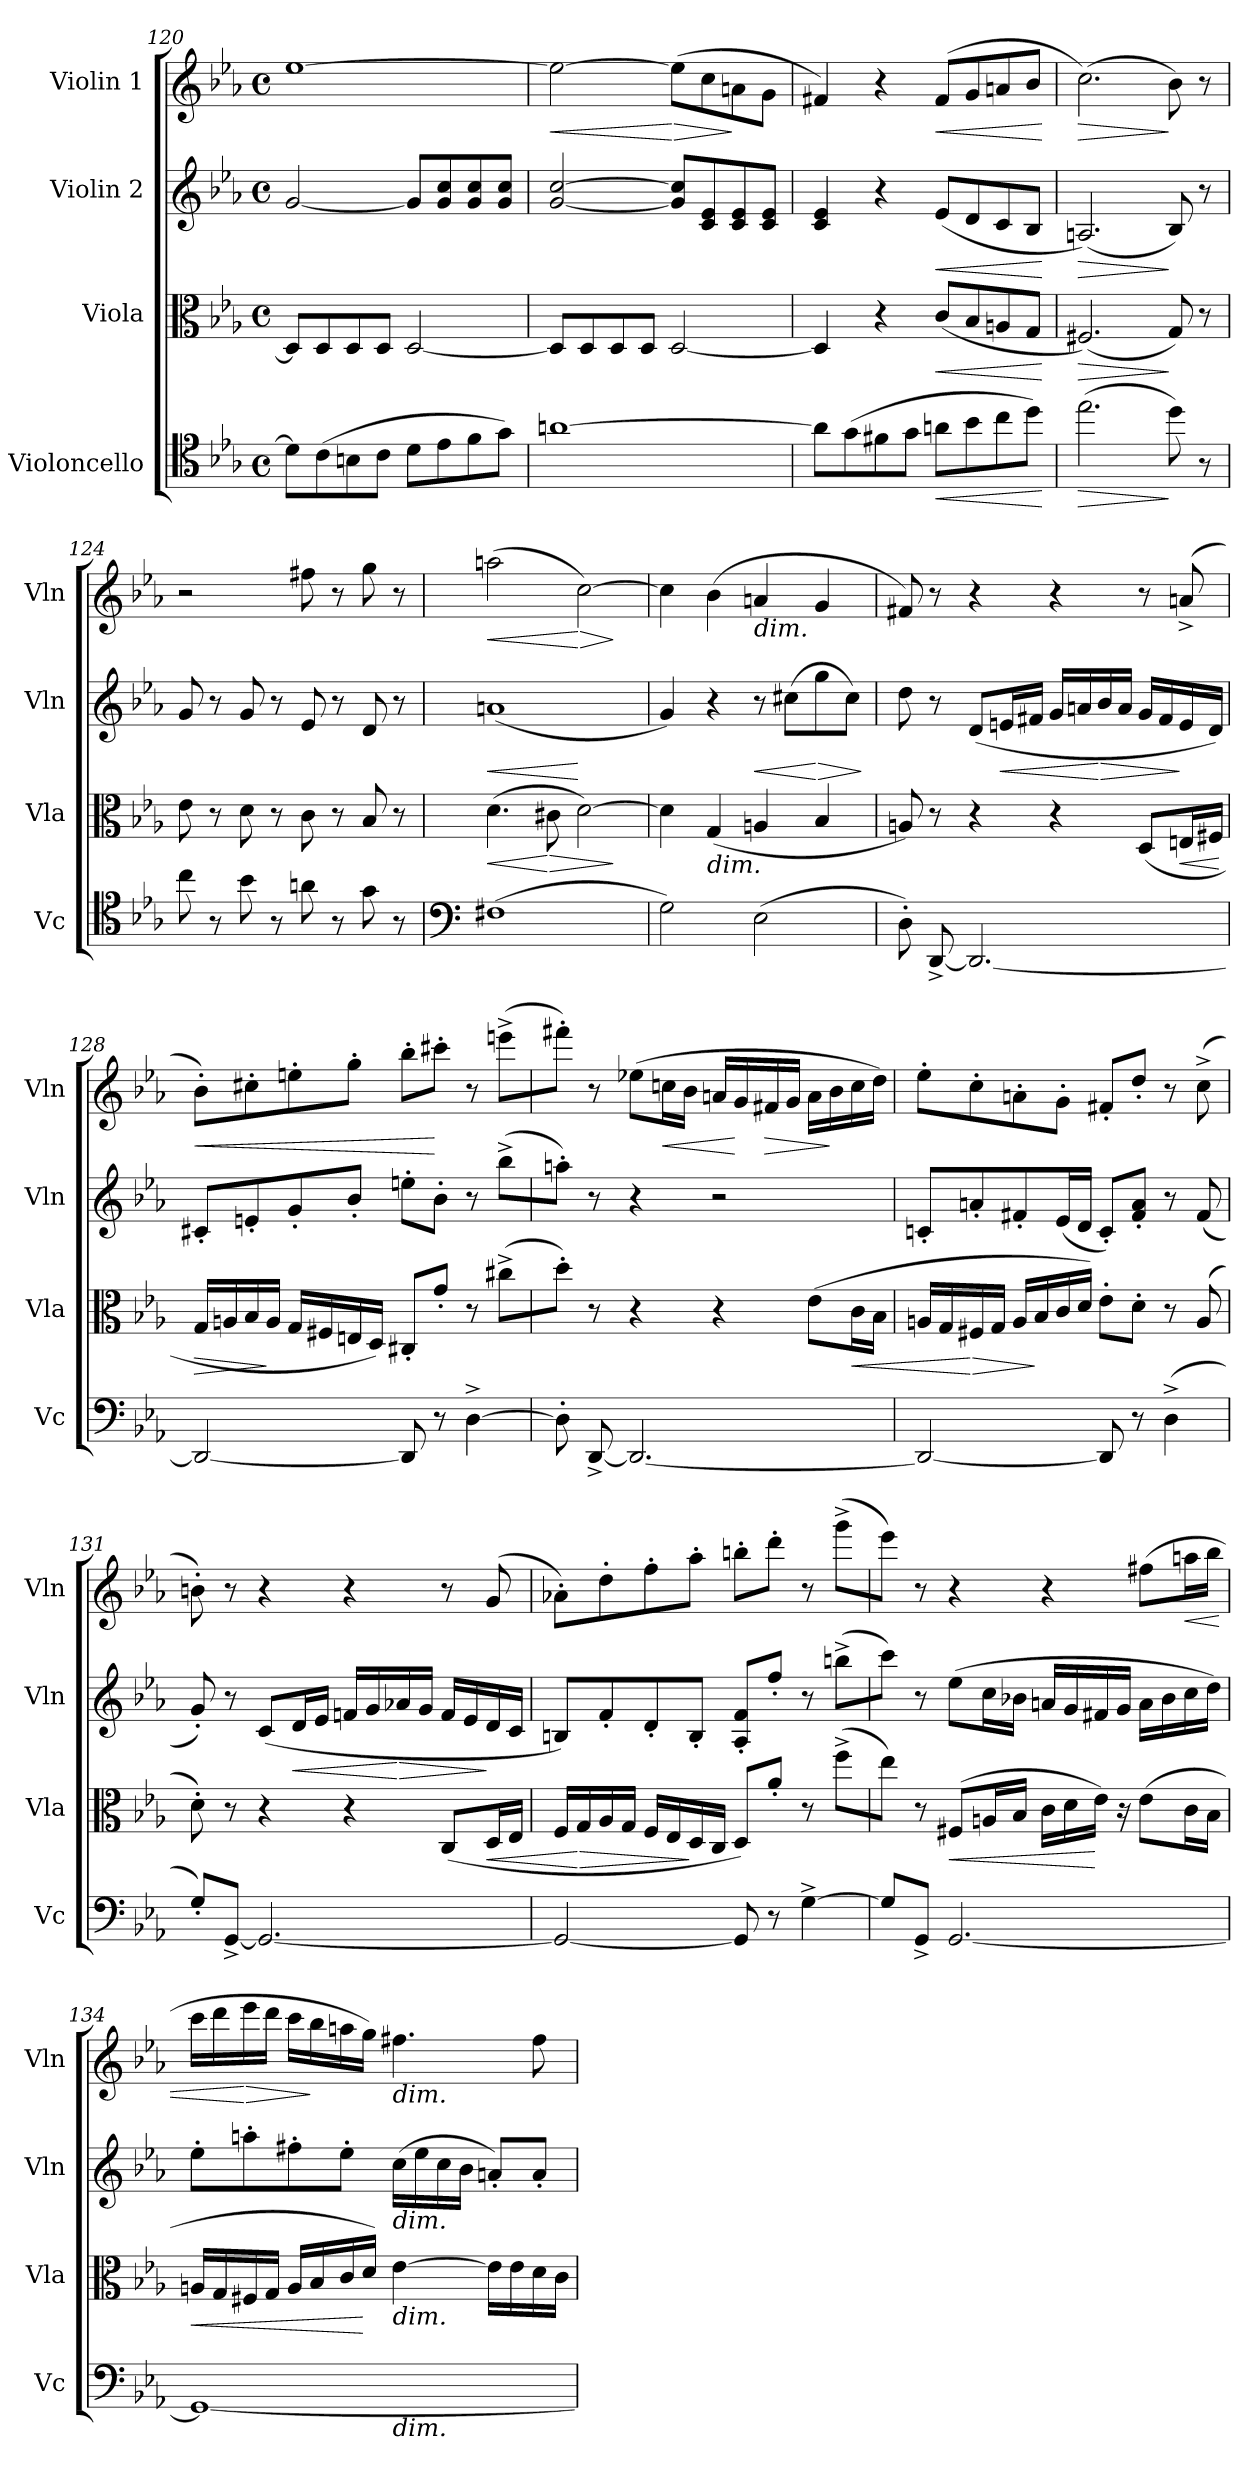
**kern	**dynam	**kern	**dynam	**kern	**dynam	**kern	**dynam
*part4	*part4	*part3	*part3	*part2	*part2	*part1	*part1
*staff4	*staff4	*staff3	*staff3	*staff2	*staff2	*staff1	*staff1
*I"Violoncello	*	*I"Viola	*	*I"Violin 2	*	*I"Violin 1	*
*I'Vc	*	*I'Vla	*	*I'Vln	*	*I'Vln	*
*clefC4	*	*clefC3	*	*clefG2	*	*clefG2	*
*k[b-e-a-]	*	*k[b-e-a-]	*	*k[b-e-a-]	*	*k[b-e-a-]	*
*M4/4	*	*M4/4	*	*M4/4	*	*M4/4	*
*met(c)	*	*met(c)	*	*met(c)	*	*met(c)	*
=120	=120	=120	=120	=120	=120	=120	=120
8d\L]	.	8D/L]	.	[2g/	.	[1ee-	.
(8c\	.	8D/	.	.	.	.	.
8Bn\	.	8D/	.	.	.	.	.
8c\J	.	8D/J	.	.	.	.	.
8d\L	.	[2D/	.	8g/L]	.	.	.
8e-\	.	.	.	8g/ 8cc/	.	.	.
8f\	.	.	.	8g/ 8cc/	.	.	.
8g\J)	.	.	.	8g/ 8cc/J	.	.	.
=121	=121	=121	=121	=121	=121	=121	=121
!	!	!	!	!	!	!	!LO:HP:b
[1an	.	8D/L]	.	[2g/ [2cc/	.	2ee-\_	<
.	.	8D/	.	.	.	.	.
.	.	8D/	.	.	.	.	.
.	.	8D/J	.	.	.	.	.
!	!	!	!	!	!	!	!LO:HP:n=1:b
.	.	[2D/	.	8g/] 8cc/]L	.	(8ee-\L]	[ >
.	.	.	.	8c/ 8e-/	.	8cc\	.
.	.	.	.	8c/ 8e-/	.	8an\	]
.	.	.	.	8c/ 8e-/J	.	8g\J	.
=122	=122	=122	=122	=122	=122	=122	=122
8a\L]	.	4D/]	.	4c/ 4e-/	.	4f#X/)	.
(8g\	.	.	.	.	.	.	.
8f#X\	.	4r	.	4r	.	4r	.
8g\J	.	.	.	.	.	.	.
!	!LO:HP:b	!	!LO:HP:b	!	!LO:HP:b	!	!LO:HP:b
8an\L	<	(8c/L	<	(8e-/L	<	(8f#/L	<
8b-\	.	8B-/	.	8d/	.	8g/	.
8cc\	.	8An/	.	8c/	.	8an/	.
8dd\J)	.	8G/J	.	8B-/J	.	8b-/J	.
.	[	.	[	.	[	.	[
=123	=123	=123	=123	=123	=123	=123	=123
!	!LO:HP:b	!	!LO:HP:b	!	!LO:HP:b	!	!LO:HP:b
(2.ee-\	>	(2.F#X/)	>	(2.An/)	>	(2.cc\)	>
8dd\)	]	8G/)	]	8B-/)	]	8b-\)	]
8r	.	8r	.	8r	.	8r	.
!!LO:LB:g=z
=124	=124	=124	=124	=124	=124	=124	=124
8cc\	.	8e-\	.	8g/	.	2r	.
8r	.	8r	.	8r	.	.	.
8b-\	.	8d\	.	8g/	.	.	.
8r	.	8r	.	8r	.	.	.
8an\	.	8c\	.	8e-/	.	8ff#X\	.
8r	.	8r	.	8r	.	8r	.
8g\	.	8B-/	.	8d/	.	8gg\	.
8r	.	8r	.	8r	.	8r	.
=125	=125	=125	=125	=125	=125	=125	=125
*clefF4	*	*	*	*	*	*	*
!	!	!	!LO:HP:b	!	!LO:HP:b	!	!LO:HP:b
*	*	*	*	*^	*	*	*
(1F#X	.	(4.d\	<	(1an	2ryy	<	(2aan\	<
!	!	!	!LO:HP:n=1:b	!	!	!	!	!
.	.	8c#X\	[ >	.	.	.	.	.
!	!	!	!	!	!	!	!	!LO:HP:n=1:b
.	.	[2d\)	.	.	2ryy	[	[2cc\)	[ >
*	*	*	*	*v	*v	*	*	*
.	.	.	]	.	.	.	]
=126	=126	=126	=126	=126	=126	=126	=126
2G\)	.	4d\]	.	4g/)	.	4cc\]	.
!	!	!LO:TX:b:i:t=dim.	!	!	!	!	!
.	.	(4G/	.	4r	.	(4b-\	.
!	!	!	!	!	!	!LO:TX:b:i:t=dim.	!
!	!	!	!	!	!LO:HP:b	!	!
(2E-\	.	4An/	.	8r	<	4an/	.
.	.	.	.	(8cc#X\L	.	.	.
!	!	!	!	!	!LO:HP:n=1:b	!	!
.	.	4B-/	.	8gg\	[ >	4g/	.
.	.	.	.	8cc#\J)	.	.	.
.	.	.	.	.	]	.	.
=127	=127	=127	=127	=127	=127	=127	=127
8D'\)	.	8An/)	.	8dd\	.	8f#X/)	.
[8DD^/	.	8r	.	8r	.	8r	.
2.DD/_	.	4r	.	(8d/L	.	4r	.
!	!	!	!	!	!LO:HP:b	!	!
.	.	.	.	16en/L	<	.	.
.	.	.	.	16f#X/JJ	.	.	.
.	.	4r	.	16g/LL	.	4r	.
.	.	.	.	16an/	.	.	.
!	!	!	!	!	!LO:HP:n=1:b	!	!
.	.	.	.	16b-/	[ >	.	.
.	.	.	.	16a/JJ	.	.	.
.	.	(8D/L	.	16g/LL	.	8r	.
.	.	.	.	16f#/	.	.	.
!	!	!	!LO:HP:b	!	!	!	!
.	.	16En/L	<	16e/	]	(8an^/	.
.	.	16F#X/JJ	.	16d/JJ)	.	.	.
.	.	.	[	.	.	.	.
!!LO:PB:g=z
=128	=128	=128	=128	=128	=128	=128	=128
!	!	!	!LO:HP:b	!	!	!	!LO:HP:b
2DD/_	.	16G/LL	>	8c#X'/L	.	8b-'\L)	<
.	.	16An/	.	.	.	.	.
.	.	16B-/	.	8en'/	.	8cc#X'\	.
.	.	16A/JJ	]	.	.	.	.
.	.	16G/LL	.	8g'/	.	8een'\	.
.	.	16F#X/	.	.	.	.	.
.	.	16En/	.	8b-'/J	.	8gg'\J	.
.	.	16D/JJ)	.	.	.	.	.
8DD/]	.	8C#X'/L	.	8een'\L	.	8bb-'\L	.
8r	.	8g'/J	.	8b-'\J	.	8ccc#X'\J	[
[4D^\	.	8r	.	8r	.	8r	.
.	.	(8cc#X^\L	.	(8bb-^\L	.	(8eeen^\L	.
=129	=129	=129	=129	=129	=129	=129	=129
8D'\]	.	8dd'\J)	.	8aan'\J)	.	8fff#X'\J)	.
[8DD^/	.	8r	.	8r	.	8r	.
2.DD/_	.	4r	.	4r	.	(8ee-X\L	.
!	!	!	!	!	!	!	!LO:HP:b
.	.	.	.	.	.	16ccn\L	<
.	.	.	.	.	.	16b-\JJ	.
.	.	4r	.	2r	.	16an/LL	.
.	.	.	.	.	.	16g/	[
!	!	!	!	!	!	!	!LO:HP:b
.	.	.	.	.	.	16f#X/	>
.	.	.	.	.	.	16g/JJ	.
.	.	(8e-\L	.	.	.	16a\LL	.
.	.	.	.	.	.	16b-\	]
!	!	!	!LO:HP:b	!	!	!	!
.	.	16c\L	<	.	.	16cc\	.
.	.	16B-\JJ	.	.	.	16dd\JJ)	.
=130	=130	=130	=130	=130	=130	=130	=130
2DD/_	.	16An/LL	.	8cn'/L	.	8ee-'\L	.
.	.	16G/	.	.	.	.	.
!	!	!	!LO:HP:n=1:b	!	!	!	!
.	.	16F#X/	[ >	8an'/	.	8cc'\	.
.	.	16G/JJ	.	.	.	.	.
.	.	16A/LL	.	8f#X'/	.	8an'\	.
.	.	16B-/	]	.	.	.	.
.	.	16c/	.	(16e-/L	.	8g'\J	.
.	.	16d/JJ)	.	16d/JJ	.	.	.
8DD/]	.	8e-'\L	.	8c'/L)	.	8f#X'/L	.
8r	.	8d'\J	.	8f#/' 8a/'J	.	8dd'/J	.
(4D^\	.	8r	.	8r	.	8r	.
.	.	(8A/	.	(8f#/	.	(8cc^\	.
!!LO:LB:g=z
=131	=131	=131	=131	=131	=131	=131	=131
8G'/L)	.	8d'\)	.	8g'/)	.	8bn'\)	.
[8GG^/J	.	8r	.	8r	.	8r	.
2.GG/_	.	4r	.	(8c/L	.	4r	.
!	!	!	!	!	!LO:HP:b	!	!
.	.	.	.	16d/L	<	.	.
.	.	.	.	16e-/JJ	.	.	.
.	.	4r	.	16fn/LL	.	4r	.
.	.	.	.	16g/	.	.	.
!	!	!	!	!	!LO:HP:n=1:b	!	!
.	.	.	.	16a-X/	[ >	.	.
.	.	.	.	16g/JJ	.	.	.
.	.	(8C/L	.	16f/LL	.	8r	.
.	.	.	.	16e-/	.	.	.
!	!	!	!LO:HP:b	!	!	!	!
.	.	16D/L	<	16d/	]	(8g/	.
.	.	16E-/JJ	.	16c/JJ	.	.	.
=132	=132	=132	=132	=132	=132	=132	=132
2GG/_	.	16F/LL	.	8Bn/L)	.	8a-X'\L)	.
!	!	!	!LO:HP:n=1:b	!	!	!	!
.	.	16G/	[ >	.	.	.	.
.	.	16A-/	.	8f'/	.	8dd'\	.
.	.	16G/JJ	.	.	.	.	.
.	.	16F/LL	.	8d'/	.	8ff'\	.
.	.	16E-/	.	.	.	.	.
.	.	16D/	]	8B'/J	.	8aa-'\J	.
.	.	16C/JJ	.	.	.	.	.
8GG/]	.	8D/L)	.	8A-/' 8f/'L	.	8bbn'\L	.
8r	.	8a-'/J	.	8ff'/J	.	8ddd'\J	.
[4G^\	.	8r	.	8r	.	8r	.
.	.	(8ff^\L	.	(8bbn^\L	.	(8ggg^\L	.
=133	=133	=133	=133	=133	=133	=133	=133
8G/L]	.	8ee-\J)	.	8ccc\J)	.	8eee-\J)	.
8GG^/J	.	8r	.	8r	.	8r	.
!	!	!	!LO:HP:b	!	!	!	!
[2.GG/	.	(8F#X/L	<	(8ee-\L	.	4r	.
.	.	16An/L	.	16cc\L	.	.	.
.	.	16B-/JJ	.	16b-X\JJ	.	.	.
.	.	16c\LL	.	16an/LL	.	4r	.
.	.	16d\	.	16g/	.	.	.
.	.	16e-\JJ)	[	16f#X/	.	.	.
.	.	16r	.	16g/JJ	.	.	.
.	.	(8e-\L	.	16a\LL	.	(8ff#X\L	.
.	.	.	.	16b-\	.	.	.
!	!	!	!	!	!	!	!LO:HP:b
.	.	16c\L	.	16cc\	.	16aan\L	<
.	.	16B-\JJ	.	16dd\JJ)	.	16bb-\JJ	.
!!LO:LB:g=z
=134	=134	=134	=134	=134	=134	=134	=134
*^	*	*	*	*	*	*	*
!	!	!	!	!LO:HP:b	!	!	!	!
1GG_	2ryy	.	16An/LL	<	8ee-'\L	.	16ccc\LL	.
.	.	.	16G/	.	.	.	16ddd\	.
!	!	!	!	!	!	!	!	!LO:HP:n=1:b
.	.	.	16F#X/	.	8aan'\	.	16eee-\	[ >
.	.	.	16G/JJ	.	.	.	16ddd\JJ	.
.	.	.	16A/LL	.	8ff#X'\	.	16ccc\LL	.
.	.	.	16B-/	.	.	.	16bb-\	]
.	.	.	16c/	.	8ee-'\J	.	16aan\	.
.	.	.	16d/JJ)	[	.	.	16gg\JJ)	.
!	!	!	!	!	!	!	!LO:TX:b:i:t=dim.	!
!	!	!	!	!	!LO:TX:b:i:t=dim.	!	!	!
!	!	!	!LO:TX:b:i:t=dim.	!	!	!	!	!
!	!LO:TX:b:i:t=dim.	!	!	!	!	!	!	!
.	2ryy	.	[4e-\	.	(16cc\LL	.	4.ff#X\	.
.	.	.	.	.	16ee-\	.	.	.
.	.	.	.	.	16cc\	.	.	.
.	.	.	.	.	16b-\JJ	.	.	.
.	.	.	16e-\LL]	.	8an'/L)	.	.	.
.	.	.	16e-\	.	.	.	.	.
.	.	.	16d\	.	8a'/J	.	8ff#\	.
.	.	.	16c\JJ	.	.	.	.	.
*v	*v	*	*	*	*	*	*	*
=	=	=	=	=	=	=	=
*-	*-	*-	*-	*-	*-	*-	*-
